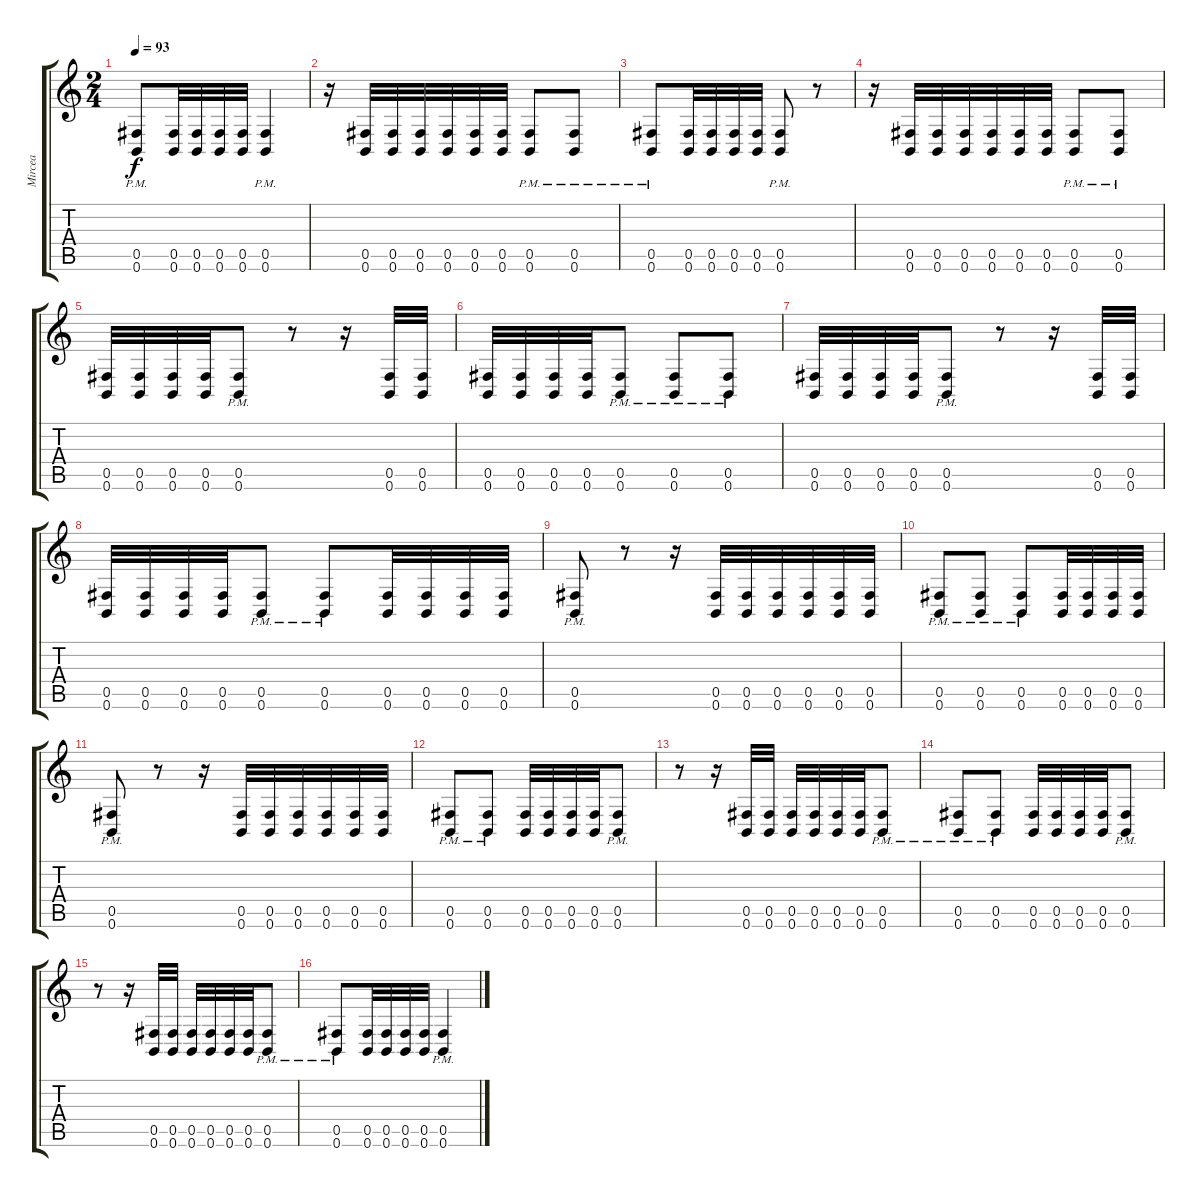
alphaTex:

\track ("Mircea" "Mircea") {instrument distortionguitar}
\staff {score tabs}
\tuning (Db4 Ab3 E3 B2 Gb2 B1) {hide}
\ts (2 4)
\tempo 93
\clef g2
\ks c
(0.5{pm} 0.6{pm}).8{dy f} (0.5 0.6).32 (0.5 0.6).32 (0.5 0.6).32 (0.5 0.6).32 (0.5{pm} 0.6{pm}).4 |
r.16 (0.5 0.6).32 (0.5 0.6).32 (0.5 0.6).32 (0.5 0.6).32 (0.5 0.6).32 (0.5 0.6).32 (0.5{pm} 0.6{pm}).8 (0.5{pm} 0.6{pm}).8 |
(0.5{pm} 0.6{pm}).8 (0.5 0.6).32 (0.5 0.6).32 (0.5 0.6).32 (0.5 0.6).32 (0.5{pm} 0.6{pm}).8 r.8 |
r.16 (0.5 0.6).32 (0.5 0.6).32 (0.5 0.6).32 (0.5 0.6).32 (0.5 0.6).32 (0.5 0.6).32 (0.5{pm} 0.6{pm}).8 (0.5{pm} 0.6{pm}).8 |
(0.5 0.6).32 (0.5 0.6).32 (0.5 0.6).32 (0.5 0.6).32 (0.5{pm} 0.6{pm}).8 r.8 r.16 (0.5 0.6).32 (0.5 0.6).32 |
(0.5 0.6).32 (0.5 0.6).32 (0.5 0.6).32 (0.5 0.6).32 (0.5{pm} 0.6{pm}).8 (0.5{pm} 0.6{pm}).8 (0.5{pm} 0.6{pm}).8 |
(0.5 0.6).32 (0.5 0.6).32 (0.5 0.6).32 (0.5 0.6).32 (0.5{pm} 0.6{pm}).8 r.8 r.16 (0.5 0.6).32 (0.5 0.6).32 |
(0.5 0.6).32 (0.5 0.6).32 (0.5 0.6).32 (0.5 0.6).32 (0.5{pm} 0.6{pm}).8 (0.5{pm} 0.6{pm}).8 (0.5 0.6).32 (0.5 0.6).32 (0.5 0.6).32 (0.5 0.6).32 |
(0.5{pm} 0.6{pm}).8 r.8 r.16 (0.5 0.6).32 (0.5 0.6).32 (0.5 0.6).32 (0.5 0.6).32 (0.5 0.6).32 (0.5 0.6).32 |
(0.5{pm} 0.6{pm}).8 (0.5{pm} 0.6{pm}).8 (0.5{pm} 0.6{pm}).8 (0.5 0.6).32 (0.5 0.6).32 (0.5 0.6).32 (0.5 0.6).32 |
(0.5{pm} 0.6{pm}).8 r.8 r.16 (0.5 0.6).32 (0.5 0.6).32 (0.5 0.6).32 (0.5 0.6).32 (0.5 0.6).32 (0.5 0.6).32 |
(0.5{pm} 0.6{pm}).8 (0.5{pm} 0.6{pm}).8 (0.5 0.6).32 (0.5 0.6).32 (0.5 0.6).32 (0.5 0.6).32 (0.5{pm} 0.6{pm}).8 |
r.8 r.16 (0.5 0.6).32 (0.5 0.6).32 (0.5 0.6).32 (0.5 0.6).32 (0.5 0.6).32 (0.5 0.6).32 (0.5{pm} 0.6{pm}).8 |
(0.5{pm} 0.6{pm}).8 (0.5{pm} 0.6{pm}).8 (0.5 0.6).32 (0.5 0.6).32 (0.5 0.6).32 (0.5 0.6).32 (0.5{pm} 0.6{pm}).8 |
r.8 r.16 (0.5 0.6).32 (0.5 0.6).32 (0.5 0.6).32 (0.5 0.6).32 (0.5 0.6).32 (0.5 0.6).32 (0.5{pm} 0.6{pm}).8 |
(0.5{pm} 0.6{pm}).8 (0.5 0.6).32 (0.5 0.6).32 (0.5 0.6).32 (0.5 0.6).32 (0.5{pm} 0.6{pm}).4
